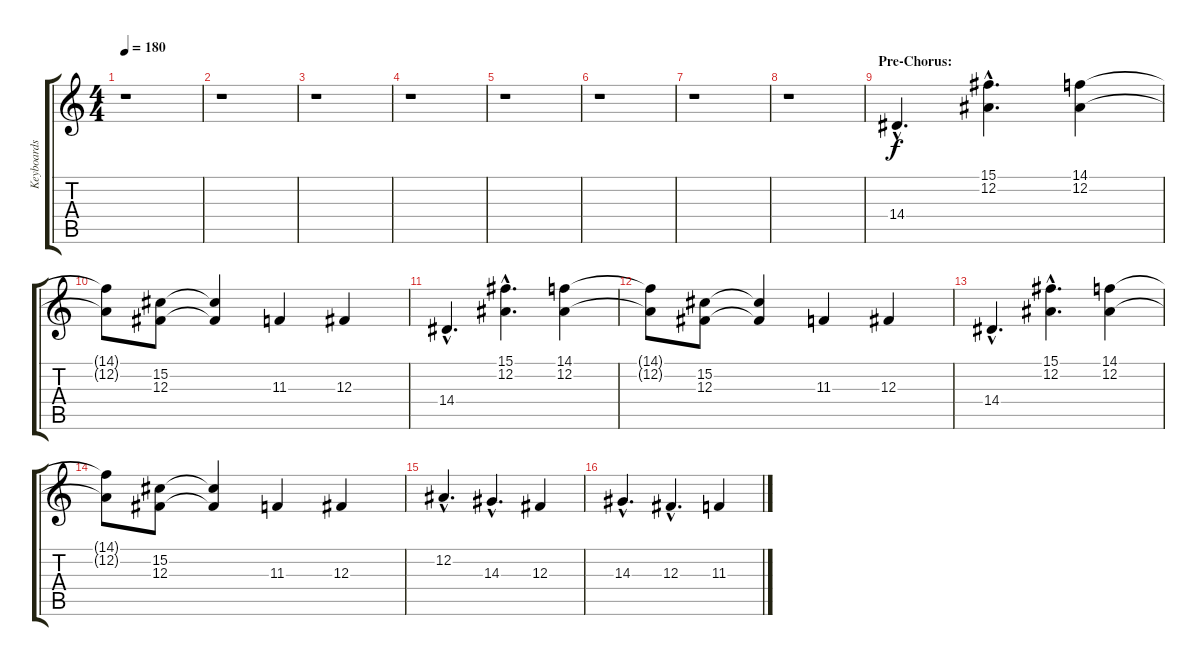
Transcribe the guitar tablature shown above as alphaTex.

\track ("Keyboards" "Keyboards") {instrument acousticgrandpiano}
\staff {score tabs}
\tuning (Eb4 Bb3 Gb3 Db3 Ab2 Eb2) {hide}
\ts (4 4)
\tempo 180
\clef g2
\ks c
r.1{dy f} |
r.1 |
r.1 |
r.1 |
r.1 |
r.1 |
r.1 |
r.1 |
\section ("" "Pre-Chorus:")
14.4{hac}.4{d} (15.1{hac} 12.2{hac}).4{d} (14.1 12.2).4 |
(14.1{t} 12.2{t}).8 (15.2 12.3).8 (15.2{t} 12.3{t}).4 11.3.4 12.3.4 |
14.4{hac}.4{d} (15.1{hac} 12.2{hac}).4{d} (14.1 12.2).4 |
(14.1{t} 12.2{t}).8 (15.2 12.3).8 (15.2{t} 12.3{t}).4 11.3.4 12.3.4 |
14.4{hac}.4{d} (15.1{hac} 12.2{hac}).4{d} (14.1 12.2).4 |
(14.1{t} 12.2{t}).8 (15.2 12.3).8 (15.2{t} 12.3{t}).4 11.3.4 12.3.4 |
12.2{hac}.4{d} 14.3{hac}.4{d} 12.3.4 |
14.3{hac}.4{d} 12.3{hac}.4{d} 11.3.4
